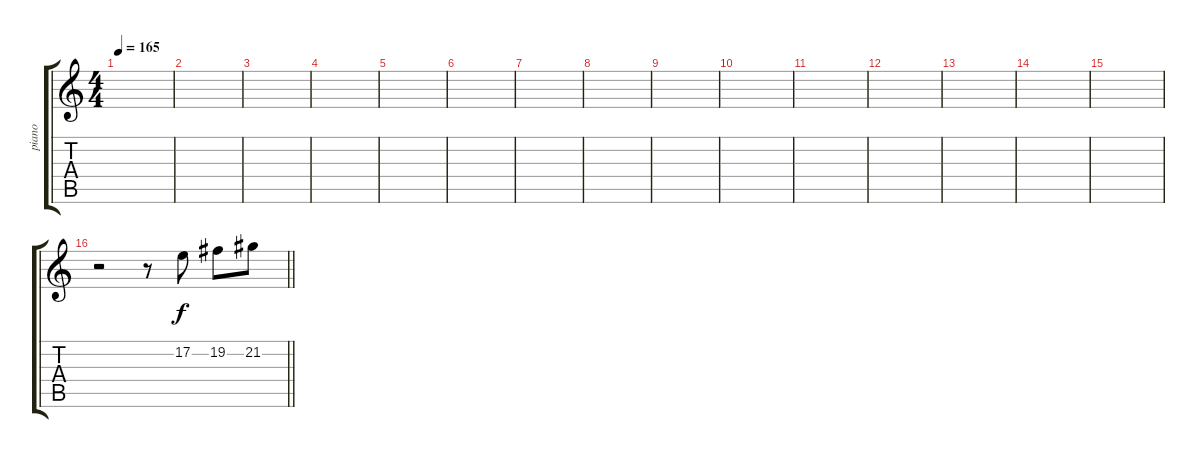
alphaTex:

\track ("piano" "piano") {instrument electricgrandpiano}
\staff {score tabs}
\tuning (E4 B3 G3 D3 A2 E2) {hide}
\ts (4 4)
\tempo 165
\clef g2
\ks c
|
|
|
|
|
|
|
|
|
|
|
|
|
|
|
\barLineRight lightlight
r.2 r.8 17.2.8 19.2.8 21.2.8
